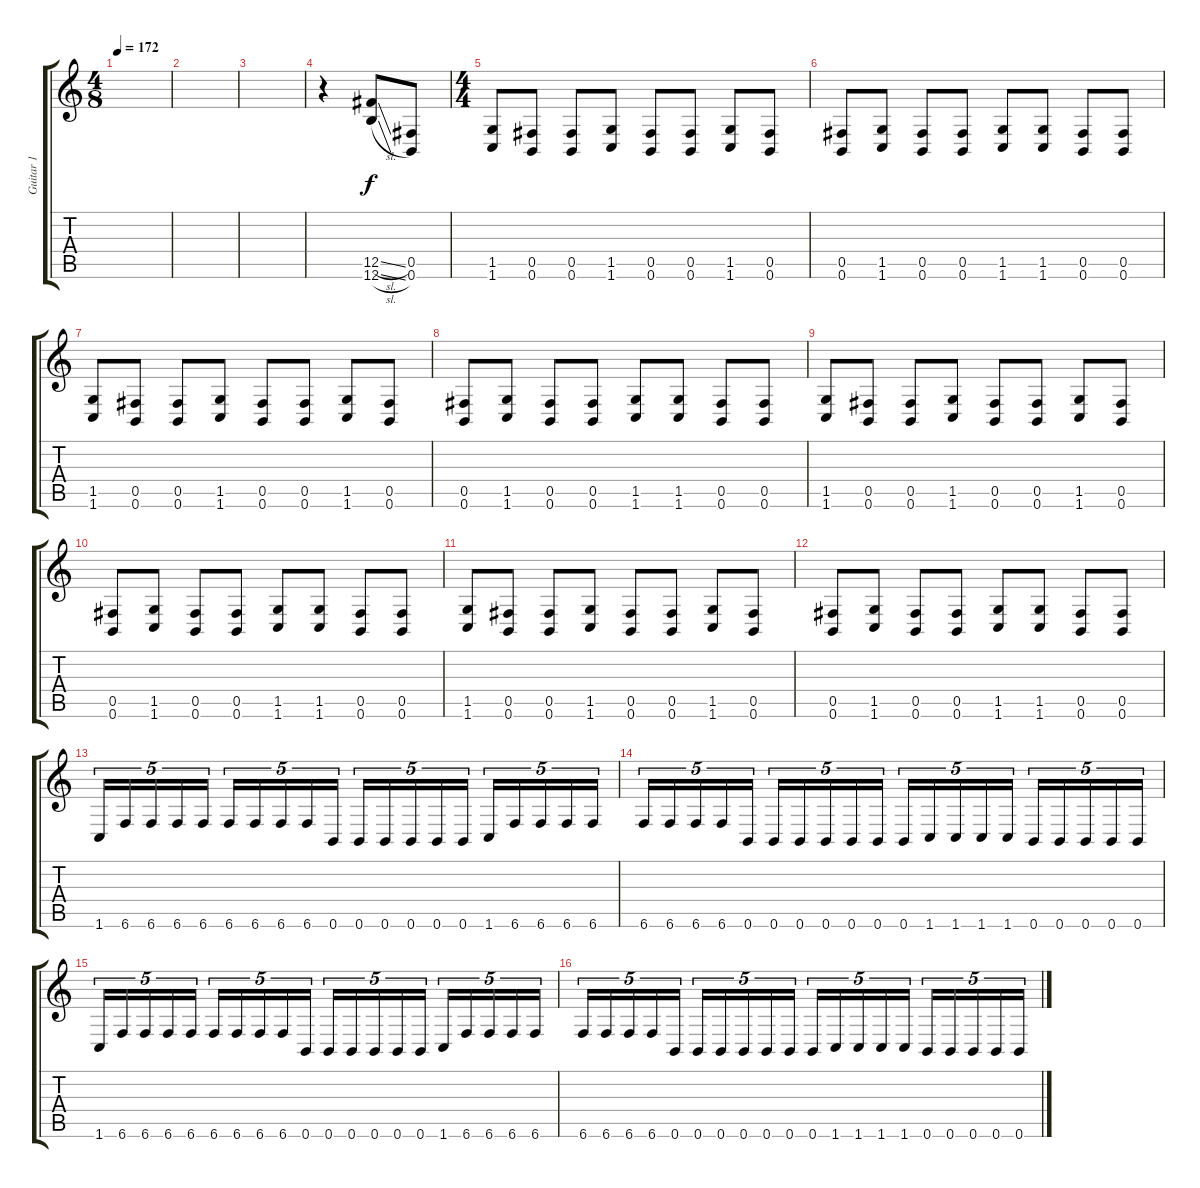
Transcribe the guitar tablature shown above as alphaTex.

\track ("Guitar 1" "Guitar 1") {instrument distortionguitar}
\staff {score tabs}
\tuning (Db4 Ab3 E3 B2 Gb2 B1) {hide}
\ts (4 8)
\tempo 172
\clef g2
\ks c
|
|
|
r.4 (12.5{sl} 12.6{sl}).8 (0.5 0.6).8 |
\ts (4 4)
(1.5 1.6).8 (0.5 0.6).8 (0.5 0.6).8 (1.5 1.6).8 (0.5 0.6).8 (0.5 0.6).8 (1.5 1.6).8 (0.5 0.6).8 |
(0.5 0.6).8 (1.5 1.6).8 (0.5 0.6).8 (0.5 0.6).8 (1.5 1.6).8 (1.5 1.6).8 (0.5 0.6).8 (0.5 0.6).8 |
(1.5 1.6).8 (0.5 0.6).8 (0.5 0.6).8 (1.5 1.6).8 (0.5 0.6).8 (0.5 0.6).8 (1.5 1.6).8 (0.5 0.6).8 |
(0.5 0.6).8 (1.5 1.6).8 (0.5 0.6).8 (0.5 0.6).8 (1.5 1.6).8 (1.5 1.6).8 (0.5 0.6).8 (0.5 0.6).8 |
(1.5 1.6).8 (0.5 0.6).8 (0.5 0.6).8 (1.5 1.6).8 (0.5 0.6).8 (0.5 0.6).8 (1.5 1.6).8 (0.5 0.6).8 |
(0.5 0.6).8 (1.5 1.6).8 (0.5 0.6).8 (0.5 0.6).8 (1.5 1.6).8 (1.5 1.6).8 (0.5 0.6).8 (0.5 0.6).8 |
(1.5 1.6).8 (0.5 0.6).8 (0.5 0.6).8 (1.5 1.6).8 (0.5 0.6).8 (0.5 0.6).8 (1.5 1.6).8 (0.5 0.6).8 |
(0.5 0.6).8 (1.5 1.6).8 (0.5 0.6).8 (0.5 0.6).8 (1.5 1.6).8 (1.5 1.6).8 (0.5 0.6).8 (0.5 0.6).8 |
1.6.16{tu (5 4)} 6.6.16{tu (5 4)} 6.6.16{tu (5 4)} 6.6.16{tu (5 4)} 6.6.16{tu (5 4)} 6.6.16{tu (5 4)} 6.6.16{tu (5 4)} 6.6.16{tu (5 4)} 6.6.16{tu (5 4)} 0.6.16{tu (5 4)} 0.6.16{tu (5 4)} 0.6.16{tu (5 4)} 0.6.16{tu (5 4)} 0.6.16{tu (5 4)} 0.6.16{tu (5 4)} 1.6.16{tu (5 4)} 6.6.16{tu (5 4)} 6.6.16{tu (5 4)} 6.6.16{tu (5 4)} 6.6.16{tu (5 4)} |
6.6.16{tu (5 4)} 6.6.16{tu (5 4)} 6.6.16{tu (5 4)} 6.6.16{tu (5 4)} 0.6.16{tu (5 4)} 0.6.16{tu (5 4)} 0.6.16{tu (5 4)} 0.6.16{tu (5 4)} 0.6.16{tu (5 4)} 0.6.16{tu (5 4)} 0.6.16{tu (5 4)} 1.6.16{tu (5 4)} 1.6.16{tu (5 4)} 1.6.16{tu (5 4)} 1.6.16{tu (5 4)} 0.6.16{tu (5 4)} 0.6.16{tu (5 4)} 0.6.16{tu (5 4)} 0.6.16{tu (5 4)} 0.6.16{tu (5 4)} |
1.6.16{tu (5 4)} 6.6.16{tu (5 4)} 6.6.16{tu (5 4)} 6.6.16{tu (5 4)} 6.6.16{tu (5 4)} 6.6.16{tu (5 4)} 6.6.16{tu (5 4)} 6.6.16{tu (5 4)} 6.6.16{tu (5 4)} 0.6.16{tu (5 4)} 0.6.16{tu (5 4)} 0.6.16{tu (5 4)} 0.6.16{tu (5 4)} 0.6.16{tu (5 4)} 0.6.16{tu (5 4)} 1.6.16{tu (5 4)} 6.6.16{tu (5 4)} 6.6.16{tu (5 4)} 6.6.16{tu (5 4)} 6.6.16{tu (5 4)} |
6.6.16{tu (5 4)} 6.6.16{tu (5 4)} 6.6.16{tu (5 4)} 6.6.16{tu (5 4)} 0.6.16{tu (5 4)} 0.6.16{tu (5 4)} 0.6.16{tu (5 4)} 0.6.16{tu (5 4)} 0.6.16{tu (5 4)} 0.6.16{tu (5 4)} 0.6.16{tu (5 4)} 1.6.16{tu (5 4)} 1.6.16{tu (5 4)} 1.6.16{tu (5 4)} 1.6.16{tu (5 4)} 0.6.16{tu (5 4)} 0.6.16{tu (5 4)} 0.6.16{tu (5 4)} 0.6.16{tu (5 4)} 0.6.16{tu (5 4)}
